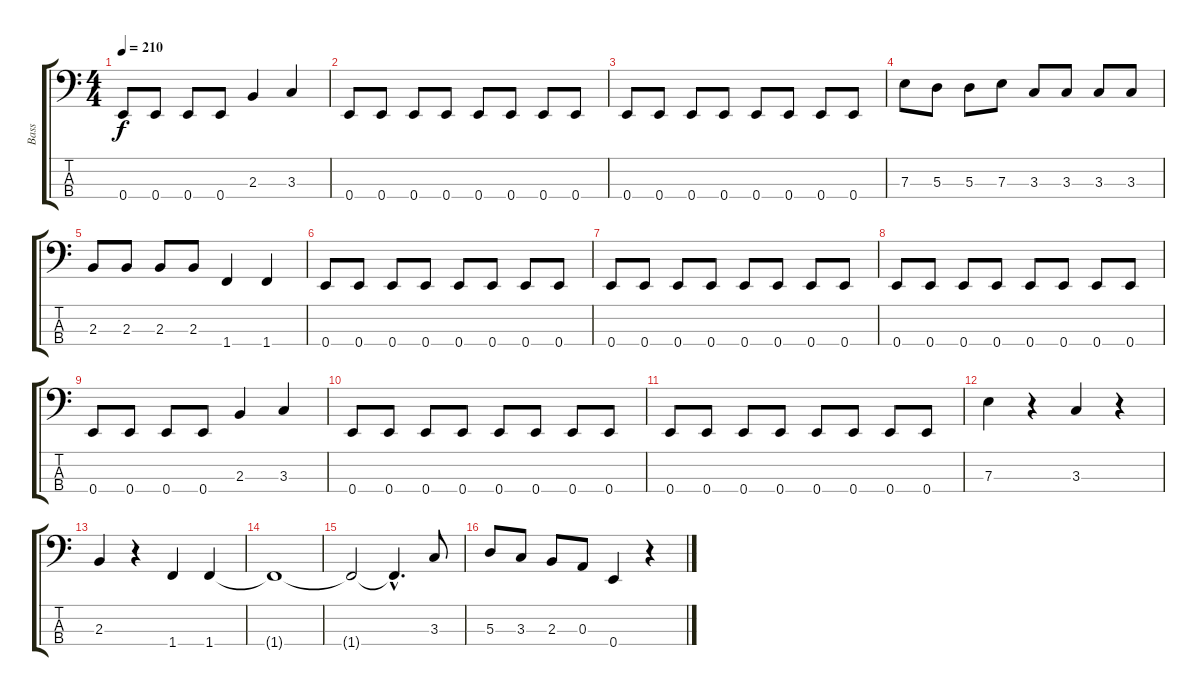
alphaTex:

\track ("Bass" "Bass") {instrument electricbassfinger}
\staff {score tabs}
\tuning (G2 D2 A1 E1) {hide}
\ts (4 4)
\tempo 210
\clef f4
\ks c
0.4.8{dy f} 0.4.8 0.4.8 0.4.8 2.3.4 3.3.4 |
0.4.8 0.4.8 0.4.8 0.4.8 0.4.8 0.4.8 0.4.8 0.4.8 |
0.4.8 0.4.8 0.4.8 0.4.8 0.4.8 0.4.8 0.4.8 0.4.8 |
7.3.8 5.3.8 5.3.8 7.3.8 3.3.8 3.3.8 3.3.8 3.3.8 |
2.3.8 2.3.8 2.3.8 2.3.8 1.4.4 1.4.4 |
0.4.8 0.4.8 0.4.8 0.4.8 0.4.8 0.4.8 0.4.8 0.4.8 |
0.4.8 0.4.8 0.4.8 0.4.8 0.4.8 0.4.8 0.4.8 0.4.8 |
0.4.8 0.4.8 0.4.8 0.4.8 0.4.8 0.4.8 0.4.8 0.4.8 |
0.4.8 0.4.8 0.4.8 0.4.8 2.3.4 3.3.4 |
0.4.8 0.4.8 0.4.8 0.4.8 0.4.8 0.4.8 0.4.8 0.4.8 |
0.4.8 0.4.8 0.4.8 0.4.8 0.4.8 0.4.8 0.4.8 0.4.8 |
7.3.4 r.4 3.3.4 r.4 |
2.3.4 r.4 1.4.4 1.4.4 |
1.4{t}.1 |
1.4{t}.2 1.4{hac t}.4{d} 3.3.8 |
5.3.8 3.3.8 2.3.8 0.3.8 0.4.4 r.4
